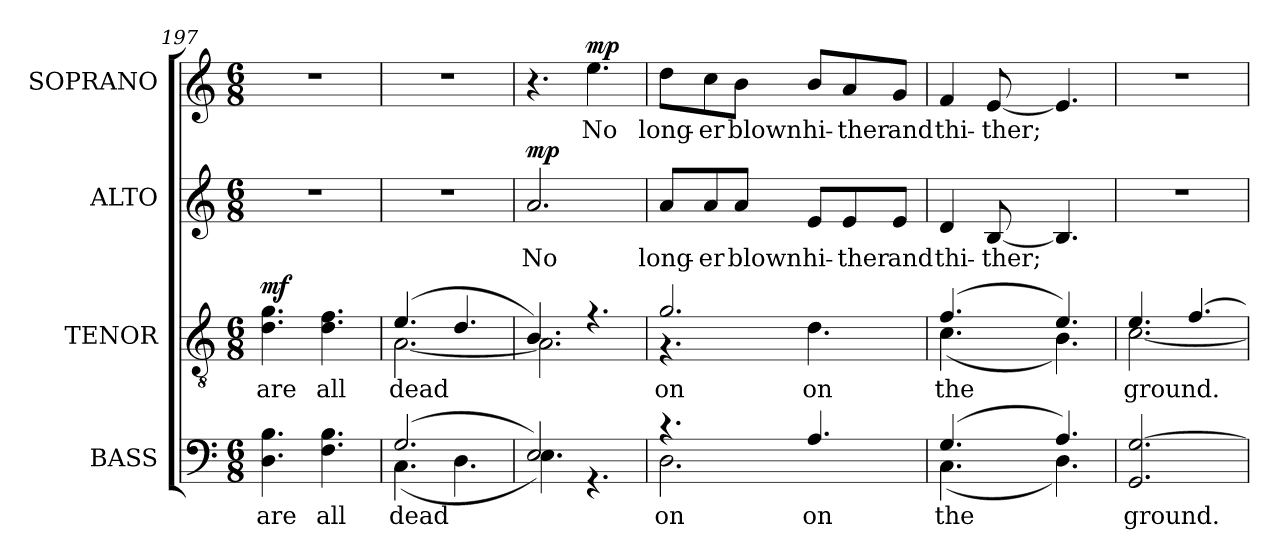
**kern	**text	**kern	**text	**dynam	**kern	**text	**dynam	**kern	**text	**dynam
*part4	*part4	*part3	*part3	*part3	*part2	*part2	*part2	*part1	*part1	*part1
*staff4	*staff4	*staff3	*staff3	*staff3	*staff2	*staff2	*staff2	*staff1	*staff1	*staff1
*I"BASS	*	*I"TENOR	*	*	*I"ALTO	*	*	*I"SOPRANO	*	*
*I'B.	*	*I'T.	*	*	*I'A.	*	*	*I'S.	*	*
*clefF4	*	*clefGv2	*	*	*clefG2	*	*	*clefG2	*	*
*	*	*ITrd7c12	*	*	*	*	*	*	*	*
*k[]	*	*k[]	*	*	*k[]	*	*	*k[]	*	*
*C:	*	*C:	*	*	*C:	*	*	*C:	*	*
*M6/8	*	*M6/8	*	*	*M6/8	*	*	*M6/8	*	*
=197	=197	=197	=197	=197	=197	=197	=197	=197	=197	=197
!	!LO:LY:b:color=#000000	!	!	!	!	!	!	!	!	!
!	!	!	!LO:LY:b:color=#000000	!	!LO:N:vis=1	!	!	!LO:N:vis=1	!	!
4.Di\ 4.Bi	are	4.Di\ 4.Gi	are	mf	2.r	.	.	2.r	.	.
!	!LO:LY:b:color=#000000	!	!	!	!	!	!	!	!	!
!	!	!	!LO:LY:b:color=#000000	!	!	!	!	!	!	!
4.Fi\ 4.Bi	all	4.Di\ 4.Fi	all	.	.	.	.	.	.	.
=198	=198	=198	=198	=198	=198	=198	=198	=198	=198	=198
!	!LO:LY:b:color=#000000	!	!	!	!	!	!	!	!	!
*^	*	*	*	*	*	*	*	*	*	*
!	!	!	!	!LO:LY:b:color=#000000	!	!LO:N:vis=1	!	!	!LO:N:vis=1	!	!
*	*	*	*^	*	*	*	*	*	*	*	*
(2.Gi/	(4.Ci\	dead	(4.Ei/	[2.AAi\	dead	.	2.r	.	.	2.r	.	.
.	4.Di\	.	4.Di/	.	.	.	.	.	.	.	.	.
!!LO:LB:g=z
=199	=199	=199	=199	=199	=199	=199	=199	=199	=199	=199	=199	=199
!	!	!	!	!	!	!	!	!LO:LY:b:color=#000000	!	!	!	!
2.Ei/)	4.Ei\)	.	4.BBi/)	2.AAi\]	.	.	2.ai/	No	mp	4.r	.	.
!	!	!	!	!	!	!	!	!	!	!	!LO:LY:b:color=#000000	!
.	4.r	.	4.r	.	.	.	.	.	.	4.eei\	No	mp
=200	=200	=200	=200	=200	=200	=200	=200	=200	=200	=200	=200	=200
!	!	!LO:LY:b:color=#000000	!	!	!	!	!	!	!	!	!	!
!	!	!	!	!	!LO:LY:a:color=#000000	!	!	!	!	!	!	!
!	!	!	!	!	!	!	!	!LO:LY:b:color=#000000	!	!	!	!
!	!	!	!	!	!	!	!	!	!	!	!LO:LY:b:color=#000000	!
4.r	2.Di\	on	2.Gi/	4.r	on	.	8ai/L	long-	.	8ddi\L	long-	.
!	!	!	!	!	!	!	!	!LO:LY:b:color=#000000	!	!	!	!
!	!	!	!	!	!	!	!	!	!	!	!LO:LY:b:color=#000000	!
.	.	.	.	.	.	.	8ai/	-er	.	8cci\	-er	.
!	!	!	!	!	!	!	!	!LO:LY:b:color=#000000	!	!	!	!
!	!	!	!	!	!	!	!	!	!	!	!LO:LY:b:color=#000000	!
.	.	.	.	.	.	.	8ai/J	blown	.	8bi\J	blown	.
!	!	!LO:LY:a:color=#000000	!	!	!	!	!	!	!	!	!	!
!	!	!	!	!	!LO:LY:b:color=#000000	!	!	!	!	!	!	!
!	!	!	!	!	!	!	!	!LO:LY:b:color=#000000	!	!	!	!
!	!	!	!	!	!	!	!	!	!	!	!LO:LY:b:color=#000000	!
4.Ai/	.	on	.	4.Di\	on	.	8ei/L	hi-	.	8bi/L	hi-	.
!	!	!	!	!	!	!	!	!LO:LY:b:color=#000000	!	!	!	!
!	!	!	!	!	!	!	!	!	!	!	!LO:LY:b:color=#000000	!
.	.	.	.	.	.	.	8ei/	-ther	.	8ai/	-ther	.
!	!	!	!	!	!	!	!	!LO:LY:b:color=#000000	!	!	!	!
!	!	!	!	!	!	!	!	!	!	!	!LO:LY:b:color=#000000	!
.	.	.	.	.	.	.	8ei/J	and	.	8gi/J	and	.
=201	=201	=201	=201	=201	=201	=201	=201	=201	=201	=201	=201	=201
!	!	!LO:LY:b:color=#000000	!	!	!	!	!	!	!	!	!	!
!	!	!	!	!	!LO:LY:b:color=#000000	!	!	!	!	!	!	!
!	!	!	!	!	!	!	!	!LO:LY:b:color=#000000	!	!	!	!
!	!	!	!	!	!	!	!	!	!	!	!LO:LY:b:color=#000000	!
(4.Gi/	(4.Ci\	the	(4.Fi/	(4.Ci\	the	.	4di/	thi-	.	4fi/	thi-	.
!	!	!	!	!	!	!	!	!LO:LY:b:color=#000000	!	!	!	!
!	!	!	!	!	!	!	!	!	!	!	!LO:LY:b:color=#000000	!
.	.	.	.	.	.	.	[8Bi/	-ther;	.	[8ei/	-ther;	.
4.Ai/)	4.Di\)	.	4.Ei/)	4.BBi\)	.	.	4.Bi/]	.	.	4.ei/]	.	.
*v	*v	*	*	*	*	*	*	*	*	*	*	*
=202	=202	=202	=202	=202	=202	=202	=202	=202	=202	=202	=202
*^	*	*	*	*	*	*	*	*	*	*	*
!	!	!LO:LY:b:color=#000000	!	!	!	!	!	!	!	!	!	!
*v	*v	*	*	*	*	*	*	*	*	*	*	*
*^	*	*	*	*	*	*	*	*	*	*	*
!	!	!	!	!	!LO:LY:b:color=#000000	!	!LO:N:vis=1	!	!	!LO:N:vis=1	!	!
*v	*v	*	*	*	*	*	*	*	*	*	*	*
2.GGi/ [2.Gi	ground.	4.Ei/	[2.Ci\	ground.	.	2.r	.	.	2.r	.	.
.	.	[4.Fi/	.	.	.	.	.	.	.	.	.
*	*	*v	*v	*	*	*	*	*	*	*	*
=	=	=	=	=	=	=	=	=	=	=
*-	*-	*-	*-	*-	*-	*-	*-	*-	*-	*-
